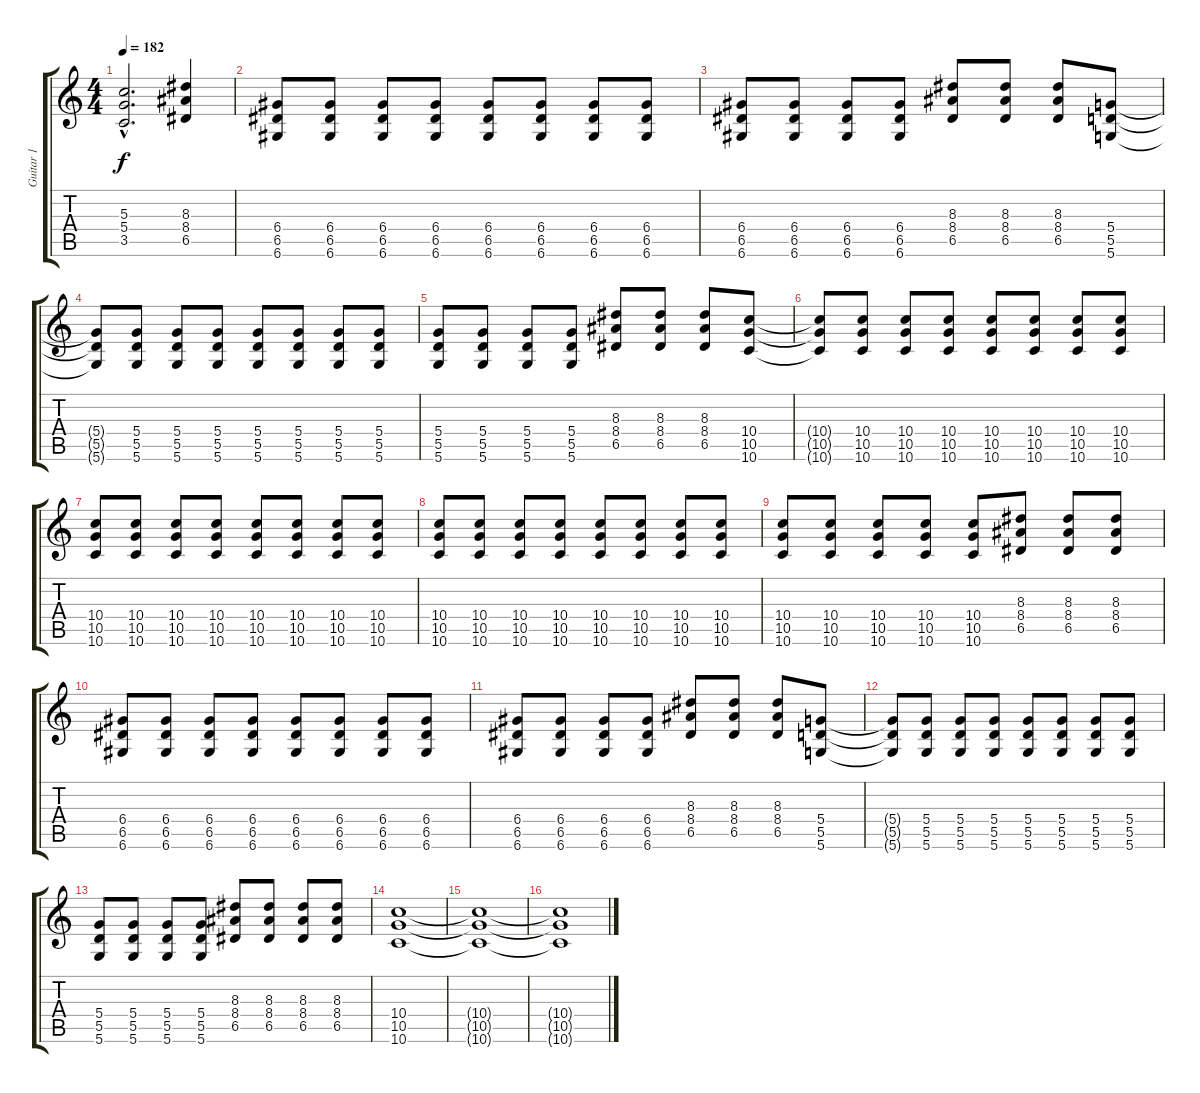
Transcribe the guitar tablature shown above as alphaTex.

\track ("Guitar 1" "Guitar 1") {instrument distortionguitar}
\staff {score tabs}
\tuning (E4 B3 G3 D3 A2 D2) {hide}
\ts (4 4)
\tempo 182
\clef g2
\ks c
(5.3{hac t} 5.4{hac t} 3.5{hac t}).2{d dy f} (8.3 8.4 6.5).4 |
(6.4 6.5 6.6).8 (6.4 6.5 6.6).8 (6.4 6.5 6.6).8 (6.4 6.5 6.6).8 (6.4 6.5 6.6).8 (6.4 6.5 6.6).8 (6.4 6.5 6.6).8 (6.4 6.5 6.6).8 |
(6.4 6.5 6.6).8 (6.4 6.5 6.6).8 (6.4 6.5 6.6).8 (6.4 6.5 6.6).8 (8.3 8.4 6.5).8 (8.3 8.4 6.5).8 (8.3 8.4 6.5).8 (5.4 5.5 5.6).8 |
(5.4{t} 5.5{t} 5.6{t}).8 (5.4 5.5 5.6).8 (5.4 5.5 5.6).8 (5.4 5.5 5.6).8 (5.4 5.5 5.6).8 (5.4 5.5 5.6).8 (5.4 5.5 5.6).8 (5.4 5.5 5.6).8 |
(5.4 5.5 5.6).8 (5.4 5.5 5.6).8 (5.4 5.5 5.6).8 (5.4 5.5 5.6).8 (8.3 8.4 6.5).8 (8.3 8.4 6.5).8 (8.3 8.4 6.5).8 (10.4 10.5 10.6).8 |
(10.4{t} 10.5{t} 10.6{t}).8 (10.4 10.5 10.6).8 (10.4 10.5 10.6).8 (10.4 10.5 10.6).8 (10.4 10.5 10.6).8 (10.4 10.5 10.6).8 (10.4 10.5 10.6).8 (10.4 10.5 10.6).8 |
(10.4 10.5 10.6).8 (10.4 10.5 10.6).8 (10.4 10.5 10.6).8 (10.4 10.5 10.6).8 (10.4 10.5 10.6).8 (10.4 10.5 10.6).8 (10.4 10.5 10.6).8 (10.4 10.5 10.6).8 |
(10.4 10.5 10.6).8 (10.4 10.5 10.6).8 (10.4 10.5 10.6).8 (10.4 10.5 10.6).8 (10.4 10.5 10.6).8 (10.4 10.5 10.6).8 (10.4 10.5 10.6).8 (10.4 10.5 10.6).8 |
(10.4 10.5 10.6).8 (10.4 10.5 10.6).8 (10.4 10.5 10.6).8 (10.4 10.5 10.6).8 (10.4 10.5 10.6).8 (8.3 8.4 6.5).8 (8.3 8.4 6.5).8 (8.3 8.4 6.5).8 |
(6.4 6.5 6.6).8 (6.4 6.5 6.6).8 (6.4 6.5 6.6).8 (6.4 6.5 6.6).8 (6.4 6.5 6.6).8 (6.4 6.5 6.6).8 (6.4 6.5 6.6).8 (6.4 6.5 6.6).8 |
(6.4 6.5 6.6).8 (6.4 6.5 6.6).8 (6.4 6.5 6.6).8 (6.4 6.5 6.6).8 (8.3 8.4 6.5).8 (8.3 8.4 6.5).8 (8.3 8.4 6.5).8 (5.4 5.5 5.6).8 |
(5.4{t} 5.5{t} 5.6{t}).8 (5.4 5.5 5.6).8 (5.4 5.5 5.6).8 (5.4 5.5 5.6).8 (5.4 5.5 5.6).8 (5.4 5.5 5.6).8 (5.4 5.5 5.6).8 (5.4 5.5 5.6).8 |
(5.4 5.5 5.6).8 (5.4 5.5 5.6).8 (5.4 5.5 5.6).8 (5.4 5.5 5.6).8 (8.3 8.4 6.5).8 (8.3 8.4 6.5).8 (8.3 8.4 6.5).8 (8.3 8.4 6.5).8 |
(10.4 10.5 10.6).1{volume 0} |
(10.4{t} 10.5{t} 10.6{t}).1 |
(10.4{t} 10.5{t} 10.6{t}).1
